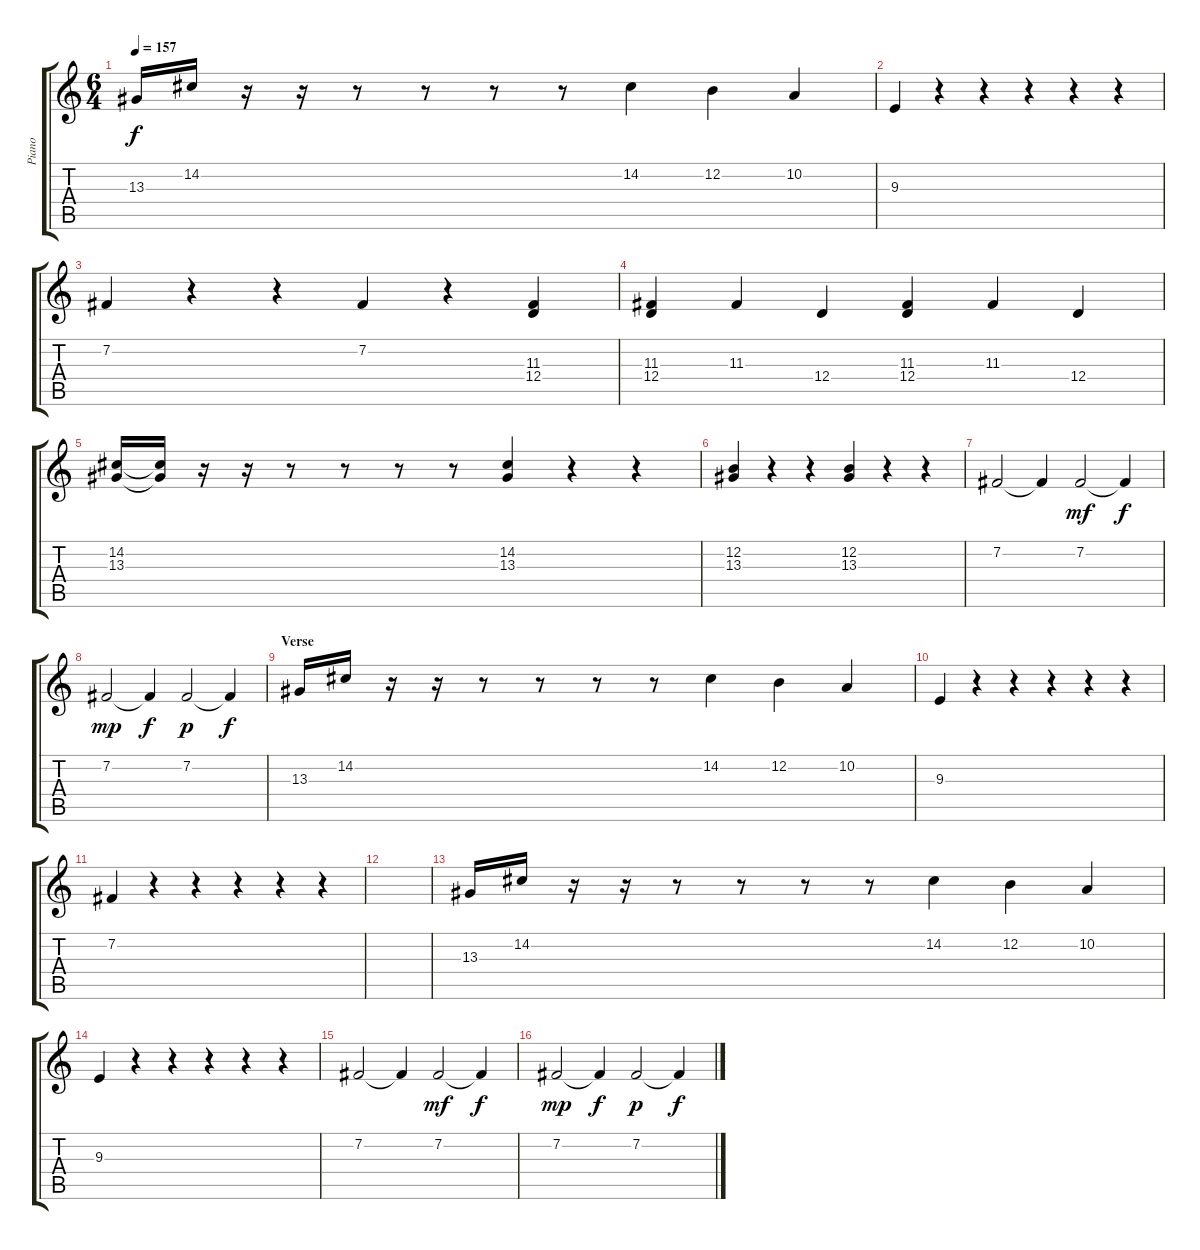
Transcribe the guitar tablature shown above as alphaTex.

\track ("Piano" "Piano") {instrument acousticgrandpiano}
\staff {score tabs}
\tuning (E4 B3 G3 D3 A2 E2) {hide}
\ts (6 4)
\tempo 157
\clef g2
\ks c
13.3.16{dy f} 14.2.16 r.16 r.16 r.8 r.8 r.8 r.8 14.2.4 12.2.4 10.2.4 |
9.3.4 r.4 r.4 r.4 r.4 r.4 |
7.2.4 r.4 r.4 7.2.4 r.4 (11.3 12.4).4 |
(11.3 12.4).4 11.3.4 12.4.4 (11.3 12.4).4 11.3.4 12.4.4 |
(14.2 13.3).16 (14.2{t} 13.3{t}).16 r.16 r.16 r.8 r.8 r.8 r.8 (14.2 13.3).4 r.4 r.4 |
(12.2 13.3).4 r.4 r.4 (12.2 13.3).4 r.4 r.4 |
7.2.2 7.2{t}.4 7.2.2{dy mf} 7.2{t}.4{dy f} |
7.2.2{dy mp} 7.2{t}.4{dy f} 7.2.2{dy p} 7.2{t}.4{dy f} |
\section ("" "Verse")
13.3.16 14.2.16 r.16 r.16 r.8 r.8 r.8 r.8 14.2.4 12.2.4 10.2.4 |
9.3.4 r.4 r.4 r.4 r.4 r.4 |
7.2.4 r.4 r.4 r.4 r.4 r.4 |
|
13.3.16 14.2.16 r.16 r.16 r.8 r.8 r.8 r.8 14.2.4 12.2.4 10.2.4 |
9.3.4 r.4 r.4 r.4 r.4 r.4 |
7.2.2 7.2{t}.4 7.2.2{dy mf} 7.2{t}.4{dy f} |
7.2.2{dy mp} 7.2{t}.4{dy f} 7.2.2{dy p} 7.2{t}.4{dy f}
